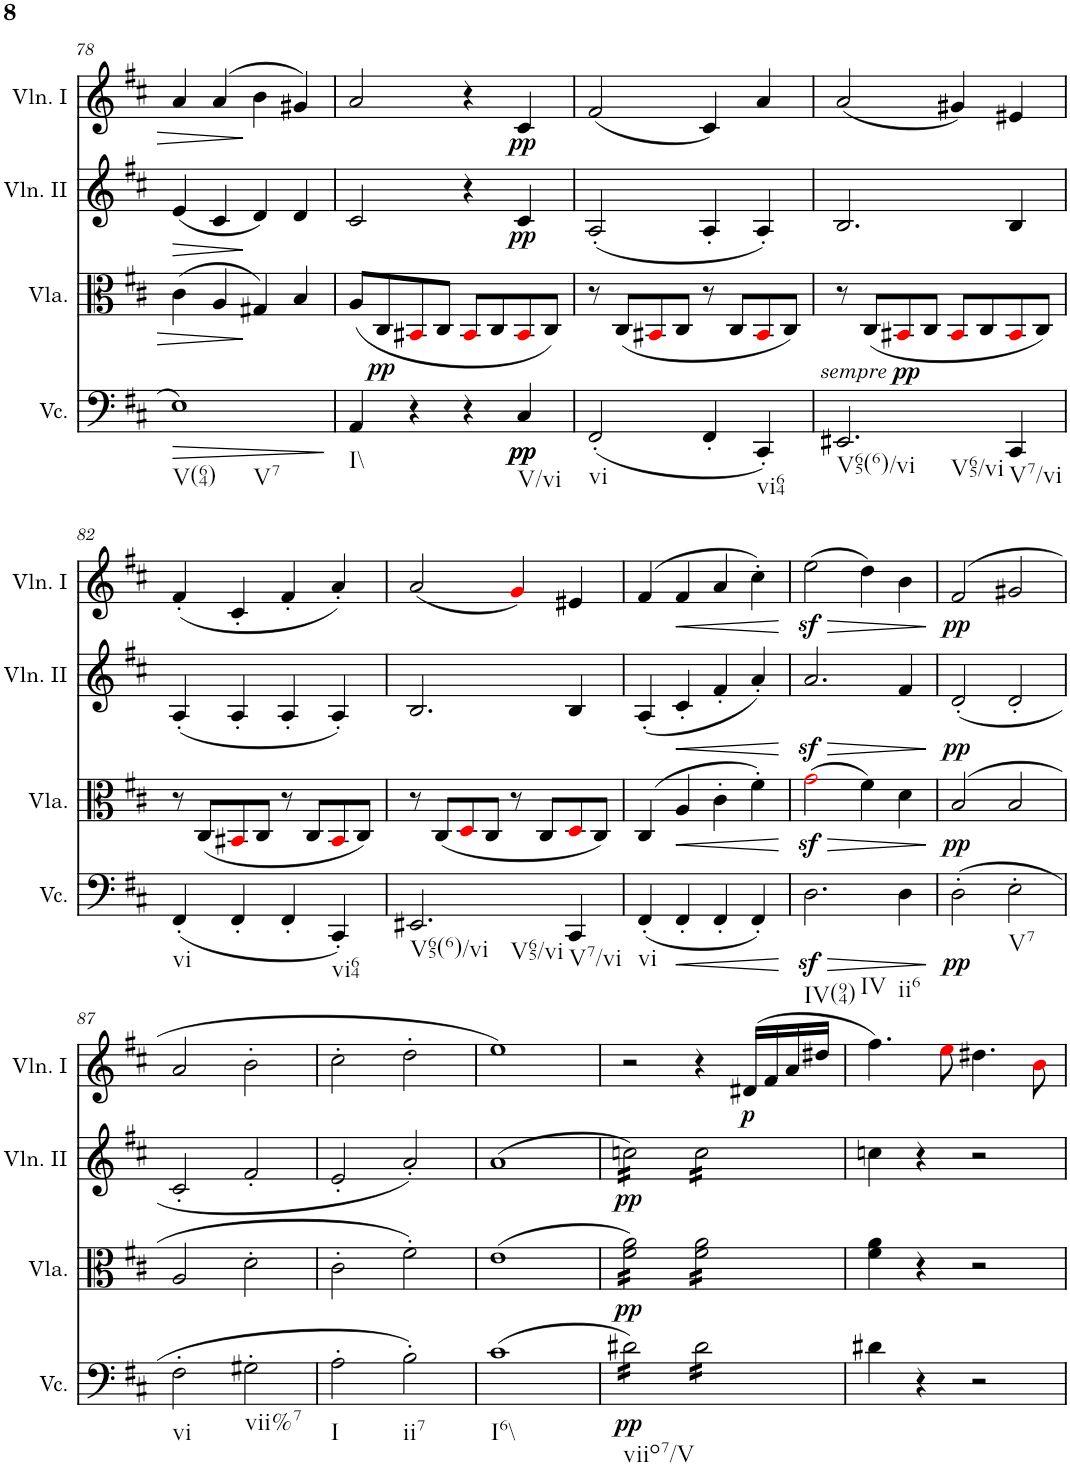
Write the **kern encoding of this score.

**kern	**dynam	**kern	**dynam	**kern	**dynam	**kern	**dynam
*part4	*part4	*part3	*part3	*part2	*part2	*part1	*part1
*staff4	*staff4	*staff3	*staff3	*staff2	*staff2	*staff1	*staff1
*I"Violoncello	*	*I"Viola	*	*I"Violino II	*	*I"Violino I	*
*I'Vc.	*	*I'Vla.	*	*I'Vln. II	*	*I'Vln. I	*
!!LO:PB:g=z
*clefF4	*	*clefC3	*	*clefG2	*	*clefG2	*
*k[f#c#]	*	*k[f#c#]	*	*k[f#c#]	*	*k[f#c#]	*
*M4/4	*	*M4/4	*	*M4/4	*	*M4/4	*
*met(c)	*	*met(c)	*	*met(c)	*	*met(c)	*
=78	=78	=78	=78	=78	=78	=78	=78
!LO:TX:b:t=V(64)	!	!	!	!	!	!	!
!LO:TX:b:t=V7	!	!	!	!	!	!	!
!	!LO:HP:b	!	!	!	!LO:HP:b	!	!
1E	>	(4c#\	.	(4e/	>	4a/	.
.	.	4A/	.	4c#/	.	(4a/	.
.	.	4G#X/)	.	4d/)	]	4b\	.
.	.	4B/	.	4d/	.	4g#X/)	.
.	]	.	.	.	.	.	.
=79	=79	=79	=79	=79	=79	=79	=79
!LO:TX:b:t=I\\	!	!	!	!	!	!	!
4AA/	.	(8A/L	.	2c#/	.	2a/	.
!	!	!	!LO:DY:b	!	!	!	!
.	.	8C#/	pp	.	.	.	.
4r	.	8BB#Xi/	.	.	.	.	.
.	.	8C#/J	.	.	.	.	.
4r	.	8BB#i/L	.	4r	.	4r	.
.	.	8C#/	.	.	.	.	.
!LO:TX:b:t=V/vi	!	!	!	!	!	!	!
!	!LO:DY:b	!	!	!	!	!	!
!	!LO:DY:n=1:b	!	!	!	!LO:DY:b	!	!LO:DY:b
4C#/	pp pp	8BB#i/	.	4c#/	pp	4c#/	pp
.	.	8C#/J)	.	.	.	.	.
=80	=80	=80	=80	=80	=80	=80	=80
!LO:TX:b:t=vi	!	!	!	!	!	!	!
(2FF#'/	.	8r	.	(2A'/	.	(2f#/	.
.	.	(8C#/L	.	.	.	.	.
.	.	8BB#Xi/	.	.	.	.	.
.	.	8C#/J	.	.	.	.	.
4FF#'/	.	8r	.	4A'/	.	4c#/)	.
.	.	8C#/L	.	.	.	.	.
!LO:TX:b:t=vi64	!	!	!	!	!	!	!
4CC#'/)	.	8BB#i/	.	4A'/)	.	4a/	.
.	.	8C#/J)	.	.	.	.	.
=81	=81	=81	=81	=81	=81	=81	=81
!LO:TX:b:t=V65(6)/vi	!	!	!	!	!	!	!
!LO:TX:b:t=V65/vi	!	!	!	!	!	!	!
2.EE#X/	.	8r	.	2.B/	.	(2a/	.
!	!	!	!LO:DY:b	!	!	!	!
!	!	!	!LO:DY:n=1:b	!	!	!	!
.	.	(8C#/L	other-dynamics pp	.	.	.	.
.	.	8BB#Xi/	.	.	.	.	.
.	.	8C#/J	.	.	.	.	.
.	.	8BB#i/L	.	.	.	4g#X/)	.
.	.	8C#/	.	.	.	.	.
!LO:TX:b:t=V7/vi	!	!	!	!	!	!	!
4CC#/	.	8BB#i/	.	4B/	.	4e#X/	.
.	.	8C#/J)	.	.	.	.	.
!!LO:LB:g=z
=82	=82	=82	=82	=82	=82	=82	=82
!LO:TX:b:t=vi	!	!	!	!	!	!	!
(4FF#'/	.	8r	.	(4A'/	.	(4f#'/	.
.	.	(8C#/L	.	.	.	.	.
4FF#'/	.	8BB#Xi/	.	4A'/	.	4c#'/	.
.	.	8C#/J	.	.	.	.	.
4FF#'/	.	8r	.	4A'/	.	4f#'/	.
.	.	8C#/L	.	.	.	.	.
!LO:TX:b:t=vi64	!	!	!	!	!	!	!
4CC#'/)	.	8BB#i/	.	4A'/)	.	4a'/)	.
.	.	8C#/J)	.	.	.	.	.
=83	=83	=83	=83	=83	=83	=83	=83
!LO:TX:b:t=V65(6)/vi	!	!	!	!	!	!	!
!LO:TX:b:t=V65/vi	!	!	!	!	!	!	!
2.EE#X/	.	8r	.	2.B/	.	(2a/	.
.	.	(8C#/L	.	.	.	.	.
.	.	8Di/	.	.	.	.	.
.	.	8C#/J	.	.	.	.	.
.	.	8r	.	.	.	4gi/)	.
.	.	8C#/L	.	.	.	.	.
!LO:TX:b:t=V7/vi	!	!	!	!	!	!	!
4CC#/	.	8Di/	.	4B/	.	4e#X/	.
.	.	8C#/J)	.	.	.	.	.
=84	=84	=84	=84	=84	=84	=84	=84
!LO:TX:b:t=vi	!	!	!	!	!	!	!
(4FF#'/	.	(4C#/	.	(4A'/	.	(4f#/	.
!	!LO:HP:b	!	!LO:HP:b	!	!LO:HP:b	!	!LO:HP:b
4FF#'/	<	4A/	<	4c#'/	<	4f#/	<
4FF#'/	.	4c#'\	.	4f#'/	.	4a/	.
4FF#'/)	.	4f#'\)	.	4a'/)	.	4cc#'\)	.
.	[	.	[	.	[	.	[
=85	=85	=85	=85	=85	=85	=85	=85
!LO:TX:b:t=IV(94)	!	!	!	!	!	!	!
!LO:TX:b:t=IV	!	!	!	!	!	!	!
!	!LO:HP:b	!	!LO:HP:b	!	!LO:HP:b	!	!LO:HP:b
2.Dz<\	>	(2gz<i\	>	2.az</	>	(2eez<\	>
.	.	4f#\)	.	.	.	4dd\)	.
!LO:TX:b:t=ii6	!	!	!	!	!	!	!
4D\	.	4d\	.	4f#/	.	4b\	.
.	]	.	]	.	]	.	]
=86	=86	=86	=86	=86	=86	=86	=86
!	!LO:DY:b	!	!LO:DY:b	!	!LO:DY:b	!	!LO:DY:b
(2D'\	pp	(2B/	pp	(2d'/	pp	(2f#/	pp
!LO:TX:b:t=V7	!	!	!	!	!	!	!
2E'\	.	2B/	.	2d'/	.	2g#X/	.
!!LO:LB:g=z
=87	=87	=87	=87	=87	=87	=87	=87
!LO:TX:b:t=vi	!	!	!	!	!	!	!
2F#'\	.	2A/	.	2c#'/	.	2a/	.
!LO:TX:b:t=vii%7	!	!	!	!	!	!	!
2G#X'\	.	2d'\	.	2f#'/	.	2b'\	.
=88	=88	=88	=88	=88	=88	=88	=88
!LO:TX:b:t=I	!	!	!	!	!	!	!
2A'\	.	2c#'\	.	2e'/	.	2cc#'\	.
!LO:TX:b:t=ii7	!	!	!	!	!	!	!
2B'\)	.	2f#'\)	.	2a'/)	.	2dd'\	.
=89	=89	=89	=89	=89	=89	=89	=89
!LO:TX:b:t=I6\\	!	!	!	!	!	!	!
(1c#	.	(1e	.	(1a	.	1ee)	.
=90	=90	=90	=90	=90	=90	=90	=90
!LO:TX:b:t=viio7/V	!	!	!	!	!	!	!
!	!LO:DY:b	!	!LO:DY:b	!	!LO:DY:b	!	!
*tremolo	*	*	*	*	*	*	*
*	*	*tremolo	*	*	*	*	*
*	*	*	*	*tremolo	*	*	*
16d#X\)LL	pp	16f#\ 16a\)LL	pp	16ccn\)LL	pp	2r	.
16d#X\)	.	16f#\ 16a\)	.	16ccn\)	.	.	.
16d#X\)	.	16f#\ 16a\)	.	16ccn\)	.	.	.
16d#X\)	.	16f#\ 16a\)	.	16ccn\)	.	.	.
16d#X\)	.	16f#\ 16a\)	.	16ccn\)	.	.	.
16d#X\)	.	16f#\ 16a\)	.	16ccn\)	.	.	.
16d#X\)	.	16f#\ 16a\)	.	16ccn\)	.	.	.
16d#X\)JJ	.	16f#\ 16a\)JJ	.	16ccn\)JJ	.	.	.
16d#\LL	.	16f#\ 16a\LL	.	16cc\LL	.	4r	.
16d#\	.	16f#\ 16a\	.	16cc\	.	.	.
16d#\	.	16f#\ 16a\	.	16cc\	.	.	.
16d#\	.	16f#\ 16a\	.	16cc\	.	.	.
!	!	!	!	!	!	!	!LO:DY:b
16d#\	.	16f#\ 16a\	.	16cc\	.	(16d#X/LL	p
16d#\	.	16f#\ 16a\	.	16cc\	.	16f#/	.
16d#\	.	16f#\ 16a\	.	16cc\	.	16a/	.
16d#\JJ	.	16f#\ 16a\JJ	.	16cc\JJ	.	16dd#X/JJ	.
*	*	*	*	*Xtremolo	*	*	*
*	*	*Xtremolo	*	*	*	*	*
*Xtremolo	*	*	*	*	*	*	*
=91	=91	=91	=91	=91	=91	=91	=91
4d#X\	.	4f#\ 4a\	.	4ccn\	.	4.ff#\)	.
4r	.	4r	.	4r	.	.	.
.	.	.	.	.	.	8eei\	.
2r	.	2r	.	2r	.	4.dd#X\	.
.	.	.	.	.	.	8bi\	.
=	=	=	=	=	=	=	=
*-	*-	*-	*-	*-	*-	*-	*-
